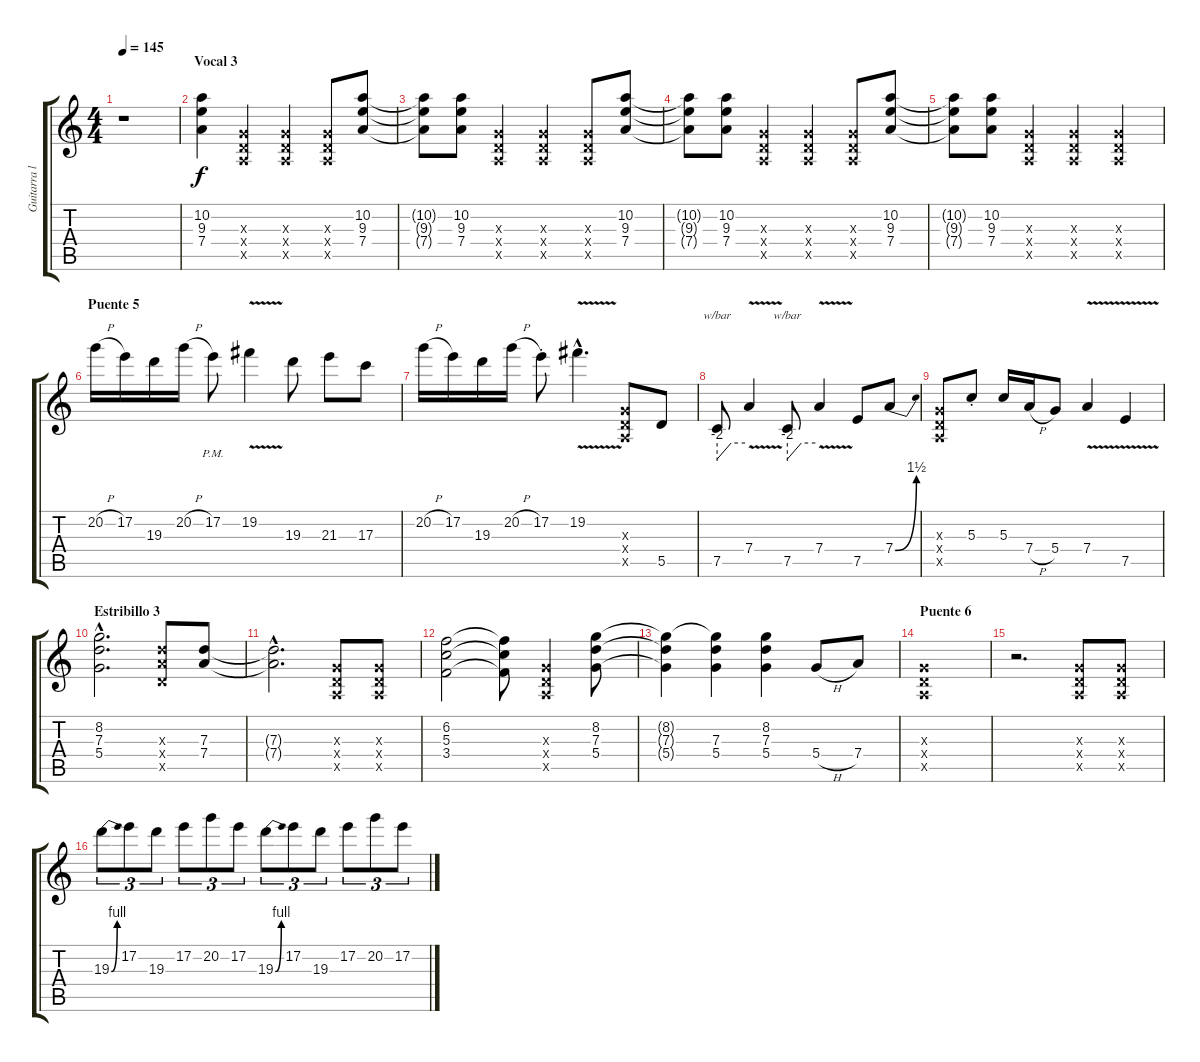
\track ("Guitarra líder" "Guitarra l") {instrument distortionguitar}
\staff {score tabs}
\tuning (E4 B3 G3 D3 A2 E2) {hide}
\ts (4 4)
\tempo 145
\clef g2
\ks c
r.1{dy f volume 14} |
\section ("" "Vocal 3")
(10.2 9.3 7.4).4 (0.3{x} 0.4{x} 0.5{x}).4 (0.3{x} 0.4{x} 0.5{x}).4 (0.3{x} 0.4{x} 0.5{x}).8 (10.2 9.3 7.4).8 |
(10.2{t} 9.3{t} 7.4{t}).8 (10.2 9.3 7.4).8 (0.3{x} 0.4{x} 0.5{x}).4 (0.3{x} 0.4{x} 0.5{x}).4 (0.3{x} 0.4{x} 0.5{x}).8 (10.2 9.3 7.4).8 |
(10.2{t} 9.3{t} 7.4{t}).8 (10.2 9.3 7.4).8 (0.3{x} 0.4{x} 0.5{x}).4 (0.3{x} 0.4{x} 0.5{x}).4 (0.3{x} 0.4{x} 0.5{x}).8 (10.2 9.3 7.4).8 |
(10.2{t} 9.3{t} 7.4{t}).8 (10.2 9.3 7.4).8 (0.3{x} 0.4{x} 0.5{x}).4 (0.3{x} 0.4{x} 0.5{x}).4 (0.3{x} 0.4{x} 0.5{x}).4{volume 16} |
\section ("" "Puente 5")
20.2{h}.16 17.2.16 19.3.16 20.2{h}.16 17.2{pm}.8 19.2{v}.4 19.3.8 21.3.8 17.3.8 |
20.2{h}.16 17.2.16 19.3.16 20.2{h}.16 17.2{st}.8 19.2{v hac}.4{d} (0.3{x} 0.4{x} 0.5{x}).8 5.5.8 |
7.5.8{tbe (custom default 0 -8 30 0 60 0)} 7.4{v}.4 7.5.8{tbe (custom default 0 -8 30 0 60 0)} 7.4{v}.4 7.5.8 7.4{be (bend 0 0 60 6)}.8 |
(0.3{x} 0.4{x} 0.5{x}).8 5.3{st}.8 5.3.16 7.4{h}.16 5.4.8 7.4{v}.4 7.5{v}.4{volume 14} |
\section ("" "Estribillo 3")
(8.2{hac} 7.3{hac} 5.4{hac}).2{d} (7.3{x} 7.4{x} 5.5{x}).8 (7.3 7.4).8 |
(7.3{hac t} 7.4{hac t}).2{d} (0.3{x} 0.4{x} 0.5{x}).8 (0.3{x} 0.4{x} 0.5{x}).8 |
(6.2 5.3 3.4).2 (6.2{t} 5.3{t} 3.4{t}).8 (0.3{x} 0.4{x} 0.5{x}).4 (8.2 7.3 5.4).8 |
(8.2{t} 7.3{t} 5.4{t}).4 (8.2{t} 7.3 5.4).4 (8.2 7.3 5.4).4 5.4{h}.8 7.4.8 |
\section ("" "Puente 6")
(0.3{x} 0.4{x} 0.5{x}).1 |
r.2{d} (0.3{x} 0.4{x} 0.5{x}).8{volume 16} (0.3{x} 0.4{x} 0.5{x}).8 |
19.3{be (bend 0 0 60 4)}.8{tu (3 2)} 17.2.8{tu (3 2)} 19.3.8{tu (3 2)} 17.2.8{tu (3 2)} 20.2.8{tu (3 2)} 17.2.8{tu (3 2)} 19.3{be (bend 0 0 60 4)}.8{tu (3 2)} 17.2.8{tu (3 2)} 19.3.8{tu (3 2)} 17.2.8{tu (3 2)} 20.2.8{tu (3 2)} 17.2.8{tu (3 2)}
